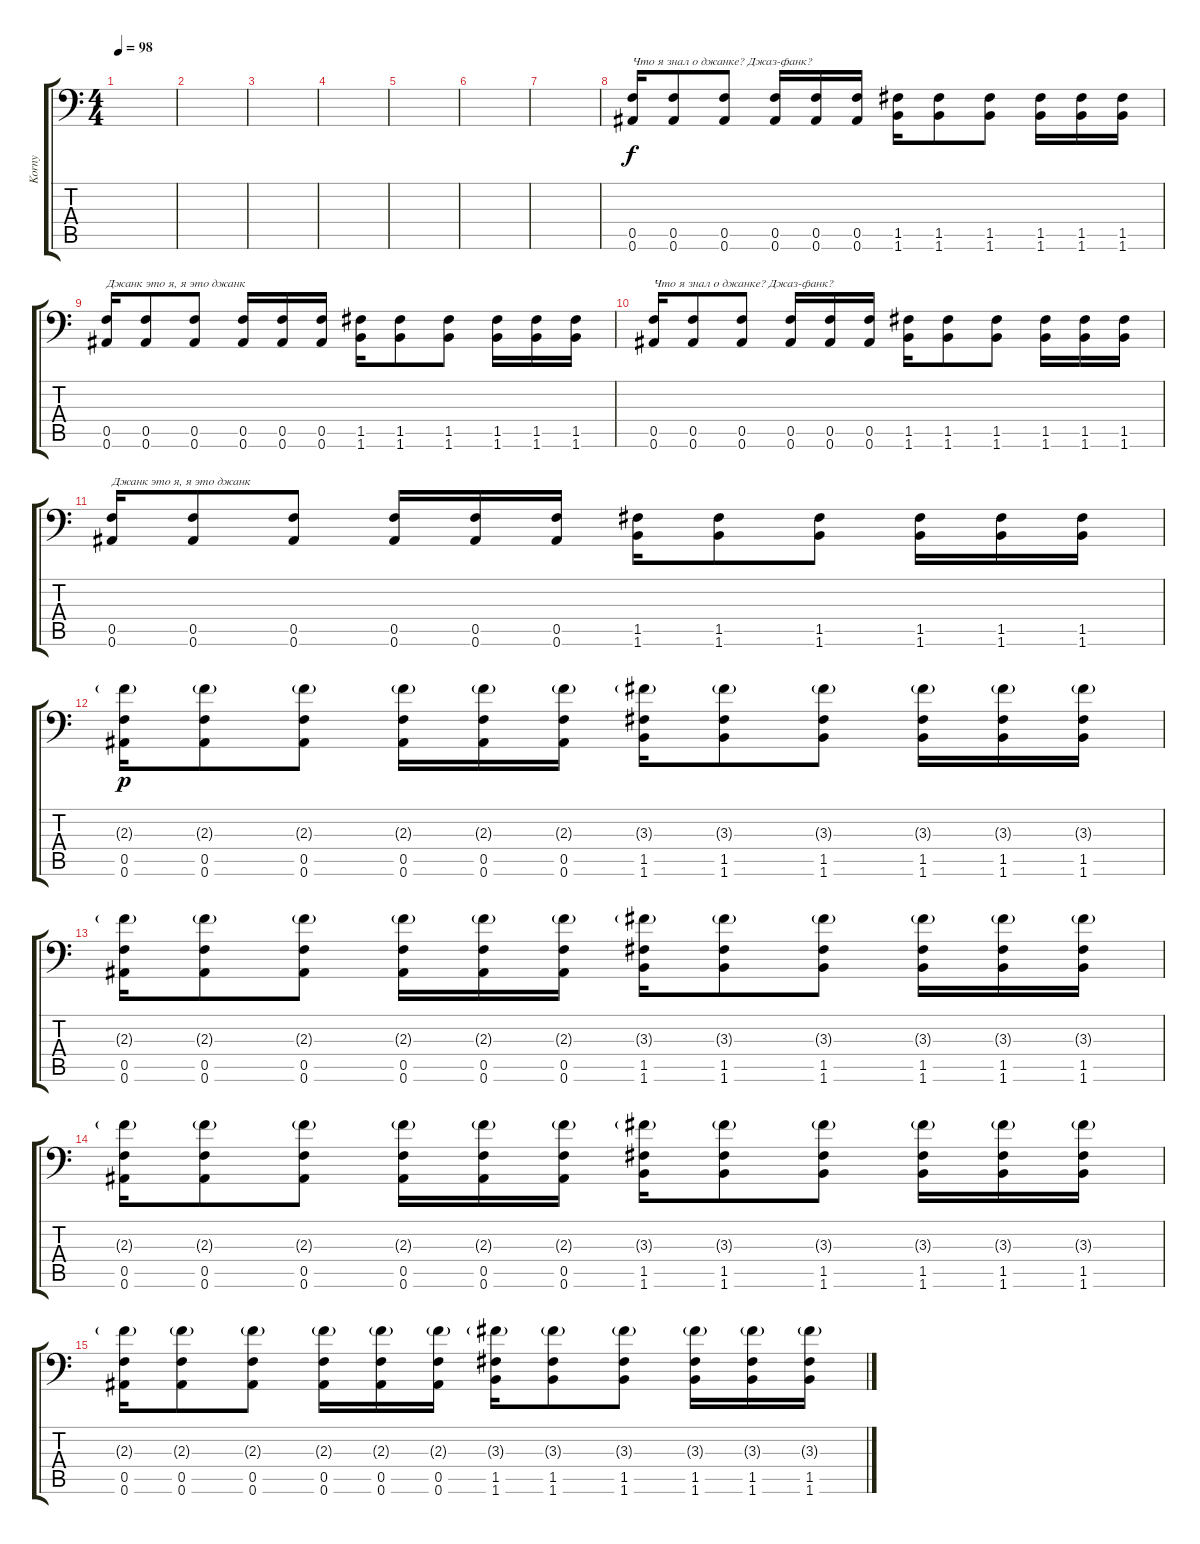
\track ("Korny" "Korny") {instrument distortionguitar}
\staff {score tabs}
\tuning (C4 G3 Eb3 Bb2 F2 Bb1) {hide}
\ts (4 4)
\tempo 98
\clef f4
\ks c
|
|
|
|
|
|
|
(0.5 0.6).16{txt "Что я знал о джанке? Джаз-фанк?" dy f} (0.5 0.6).8 (0.5 0.6).8 (0.5 0.6).16 (0.5 0.6).16 (0.5 0.6).16 (1.5 1.6).16 (1.5 1.6).8 (1.5 1.6).8 (1.5 1.6).16 (1.5 1.6).16 (1.5 1.6).16 |
(0.5 0.6).16{txt "Джанк это я, я это джанк        "} (0.5 0.6).8 (0.5 0.6).8 (0.5 0.6).16 (0.5 0.6).16 (0.5 0.6).16 (1.5 1.6).16 (1.5 1.6).8 (1.5 1.6).8 (1.5 1.6).16 (1.5 1.6).16 (1.5 1.6).16 |
(0.5 0.6).16{txt "Что я знал о джанке? Джаз-фанк?"} (0.5 0.6).8 (0.5 0.6).8 (0.5 0.6).16 (0.5 0.6).16 (0.5 0.6).16 (1.5 1.6).16 (1.5 1.6).8 (1.5 1.6).8 (1.5 1.6).16 (1.5 1.6).16 (1.5 1.6).16 |
(0.5 0.6).16{txt "Джанк это я, я это джанк        "} (0.5 0.6).8 (0.5 0.6).8 (0.5 0.6).16 (0.5 0.6).16 (0.5 0.6).16 (1.5 1.6).16 (1.5 1.6).8 (1.5 1.6).8 (1.5 1.6).16 (1.5 1.6).16 (1.5 1.6).16 |
(2.3{g} 0.5 0.6).16{dy p} (2.3{g} 0.5 0.6).8 (2.3{g} 0.5 0.6).8 (2.3{g} 0.5 0.6).16 (2.3{g} 0.5 0.6).16 (2.3{g} 0.5 0.6).16 (3.3{g} 1.5 1.6).16 (3.3{g} 1.5 1.6).8 (3.3{g} 1.5 1.6).8 (3.3{g} 1.5 1.6).16 (3.3{g} 1.5 1.6).16 (3.3{g} 1.5 1.6).16 |
(2.3{g} 0.5 0.6).16 (2.3{g} 0.5 0.6).8 (2.3{g} 0.5 0.6).8 (2.3{g} 0.5 0.6).16 (2.3{g} 0.5 0.6).16 (2.3{g} 0.5 0.6).16 (3.3{g} 1.5 1.6).16 (3.3{g} 1.5 1.6).8 (3.3{g} 1.5 1.6).8 (3.3{g} 1.5 1.6).16 (3.3{g} 1.5 1.6).16 (3.3{g} 1.5 1.6).16 |
(2.3{g} 0.5 0.6).16 (2.3{g} 0.5 0.6).8 (2.3{g} 0.5 0.6).8 (2.3{g} 0.5 0.6).16 (2.3{g} 0.5 0.6).16 (2.3{g} 0.5 0.6).16 (3.3{g} 1.5 1.6).16 (3.3{g} 1.5 1.6).8 (3.3{g} 1.5 1.6).8 (3.3{g} 1.5 1.6).16 (3.3{g} 1.5 1.6).16 (3.3{g} 1.5 1.6).16 |
(2.3{g} 0.5 0.6).16 (2.3{g} 0.5 0.6).8 (2.3{g} 0.5 0.6).8 (2.3{g} 0.5 0.6).16 (2.3{g} 0.5 0.6).16 (2.3{g} 0.5 0.6).16 (3.3{g} 1.5 1.6).16 (3.3{g} 1.5 1.6).8 (3.3{g} 1.5 1.6).8 (3.3{g} 1.5 1.6).16 (3.3{g} 1.5 1.6).16 (3.3{g} 1.5 1.6).16
